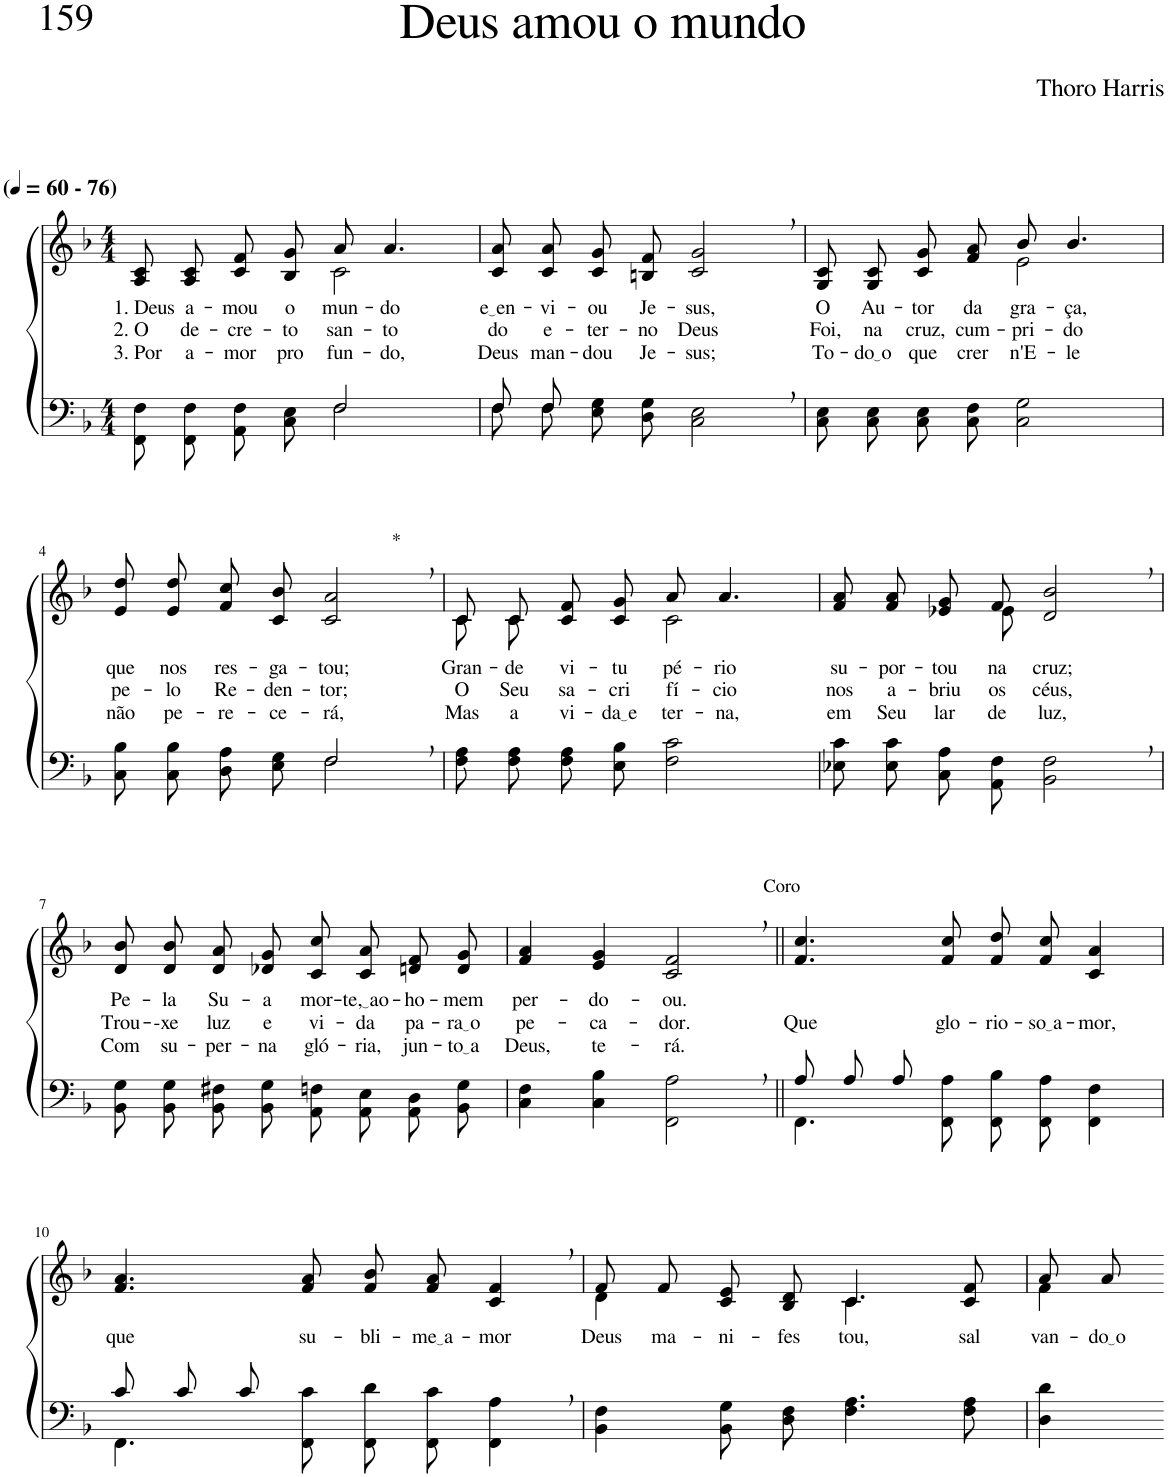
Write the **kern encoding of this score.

**kern	**kern	**text	**text	**text
*part2	*part1	*part1	*part1	*part1
*staff2	*staff1	*staff1	*staff1	*staff1
*I"Parte III e IV	*I"Parte I e II	*	*	*
*clefF4	*clefG2	*	*	*
*Trd-1c-2	*Trd-1c-2	*	*	*
*k[b-]	*k[b-]	*	*	*
*M4/4	*M4/4	*	*	*
*MM60	*MM60	*	*	*
=1	=1	=1	=1	=1
*^	*	*	*	*
!	!	!LO:TX:a:B:t=(	!	!	!
!	!	!LO:TX:a:B:t=- 76)	!	!	!
!	!	!	!LO:LY:b	!LO:LY:b	!LO:LY:b
*	*	*^	*	*	*
2ryy	8FF/ 8F/L	8A/ 8c/L	2ryy	1. Deus	2. O	3. Por
!	!	!	!	!LO:LY:b	!LO:LY:b	!LO:LY:b
.	8FF/ 8F/J	8A/ 8c/J	.	a-	de-	a-
!	!	!	!	!LO:LY:b	!LO:LY:b	!LO:LY:b
.	8AA/ 8F/L	8c/ 8f/L	.	-mou	-cre-	-mor
!	!	!	!	!LO:LY:b	!LO:LY:b	!LO:LY:b
.	8C/ 8E/J	8B-/ 8g/J	.	o	-to	pro-
!	!	!	!	!LO:LY:b	!LO:LY:b	!LO:LY:b
2F/	2F\	8a/	2c\	mun-	san-	-fun-
!	!	!	!	!LO:LY:b	!LO:LY:b	!LO:LY:b
.	.	4.a/	.	-do	-to	-do,
*	*	*v	*v	*	*	*
=2	=2	=2	=2	=2	=2
!	!	!	!LO:LY:b	!LO:LY:b	!LO:LY:b
8F/L	8F\L	8c/ 8a/L	e en	do	Deus
!	!	!	!LO:LY:b	!LO:LY:b	!LO:LY:b
8F/J	8F\J	8c/ 8a/J	-vi-	e-	man-
!	!	!	!LO:LY:b	!LO:LY:b	!LO:LY:b
2.ryy	8E\ 8G\L	8c/ 8g/L	-ou	-ter-	-dou
!	!	!	!LO:LY:b	!LO:LY:b	!LO:LY:b
.	8D\ 8G\J	8Bn/ 8f/J	Je-	-no	Je-
!	!	!	!LO:LY:b	!LO:LY:b	!LO:LY:b
.	2C\ 2E\	2c/, 2g/,	-sus,	Deus	-sus;
=3	=3	=3	=3	=3	=3
!	!	!	!LO:LY:b	!LO:LY:b	!LO:LY:b
*v	*v	*^	*	*	*
8C\ 8E\L	8G/ 8c/L	2ryy	O	Foi,	To-
!	!	!	!LO:LY:b	!LO:LY:b	!LO:LY:b
8C\ 8E\J	8G/ 8c/J	.	Au-	na	do o
!	!	!	!LO:LY:b	!LO:LY:b	!LO:LY:b
8C\ 8E\L	8c/ 8g/L	.	-tor	cruz,	que
!	!	!	!LO:LY:b	!LO:LY:b	!LO:LY:b
8C\ 8F\J	8f/ 8a/J	.	da	cum-	crer
!	!	!	!LO:LY:b	!LO:LY:b	!LO:LY:b
2C\ 2G\	8b-/	2e\	gra-	-pri-	n'E-
!	!	!	!LO:LY:b	!LO:LY:b	!LO:LY:b
.	4.b-/	.	-ça,	-do	-le
*	*v	*v	*	*	*
!!LO:LB:g=z
=4	=4	=4	=4	=4
*^	*	*	*	*
!	!	!	!LO:LY:b	!LO:LY:b	!LO:LY:b
2ryy	8C\ 8B-\L	8e/ 8dd/L	que	pe-	não
!	!	!	!LO:LY:b	!LO:LY:b	!LO:LY:b
.	8C\ 8B-\J	8e/ 8dd/J	nos	-lo	pe-
!	!	!	!LO:LY:b	!LO:LY:b	!LO:LY:b
.	8D\ 8A\L	8f/ 8cc/L	res-	Re-	-re-
!	!	!	!LO:LY:b	!LO:LY:b	!LO:LY:b
.	8E\ 8G\J	8c/ 8b-/J	-ga-	-den-	-ce-
!	!	!LO:TX:a:t=*	!	!	!
!	!	!	!LO:LY:b	!LO:LY:b	!LO:LY:b
2F,/	2F\	2c/, 2a/,	-tou;	-tor;	-rá,
=5	=5	=5	=5	=5	=5
*	*	*^	*	*	*
!	!	!	!	!LO:LY:b	!LO:LY:b	!LO:LY:b
*v	*v	*	*	*	*	*
8F\ 8A\L	8c/L	8c\L	Gran-	O	Mas
!	!	!	!LO:LY:b	!LO:LY:b	!LO:LY:b
8F\ 8A\J	8c/J	8c\J	-de	Seu	a
!	!	!	!LO:LY:b	!LO:LY:b	!LO:LY:b
8F\ 8A\L	8c/ 8f/L	4ryy	vi-	sa-	vi-
!	!	!	!LO:LY:b	!LO:LY:b	!LO:LY:b
8E\ 8B-\J	8c/ 8g/J	.	-tu-	-cri-	da e
!	!	!	!LO:LY:b	!LO:LY:b	!LO:LY:b
2F\ 2c\	8a/	2c\	-pé-	-fí-	-ter-
!	!	!	!LO:LY:b	!LO:LY:b	!LO:LY:b
.	4.a/	.	-rio	-cio	-na,
=6	=6	=6	=6	=6	=6
!	!	!	!LO:LY:b	!LO:LY:b	!LO:LY:b
8E-X\ 8c\L	8f/ 8a/L	4.ryy	su-	nos	em
!	!	!	!LO:LY:b	!LO:LY:b	!LO:LY:b
8E-\ 8c\J	8f/ 8a/J	.	-por-	a-	Seu
!	!	!	!LO:LY:b	!LO:LY:b	!LO:LY:b
8C\ 8A\L	8e-X/ 8g/L	.	-tou	-briu	lar
!	!	!	!LO:LY:b	!LO:LY:b	!LO:LY:b
8AA\ 8F\J	8f/J	8e-\	na	os	de
!	!	!	!LO:LY:b	!LO:LY:b	!LO:LY:b
2BB-\, 2F\,	2d/, 2b-/,	2ryy	cruz;	céus,	luz,
!!LO:LB:g=z
=7	=7	=7	=7	=7	=7
!	!	!	!LO:LY:b	!LO:LY:b	!LO:LY:b
*	*v	*v	*	*	*
8BB-\ 8G\L	8d/ 8b-/L	Pe-	Trou-	Com
!	!	!LO:LY:b	!LO:LY:b	!LO:LY:b
8BB-\ 8G\J	8d/ 8b-/J	-la	--xe	su-
!	!	!LO:LY:b	!LO:LY:b	!LO:LY:b
8BB-\ 8F#X\L	8d/ 8a/L	Su-	luz	-per-
!	!	!LO:LY:b	!LO:LY:b	!LO:LY:b
8BB-\ 8G\J	8d-X/ 8g/J	-a	e	-na
!	!	!LO:LY:b	!LO:LY:b	!LO:LY:b
8AA/ 8Fn/L	8c/ 8cc/L	mor-	vi-	gló-
!	!	!LO:LY:b	!LO:LY:b	!LO:LY:b
8AA/ 8E/J	8c/ 8a/J	te, ao	-da	-ria,
!	!	!LO:LY:b	!LO:LY:b	!LO:LY:b
8AA\ 8D\L	8dn/ 8f/L	-ho-	pa-	jun-
!	!	!LO:LY:b	!LO:LY:b	!LO:LY:b
8BB-\ 8G\J	8d/ 8g/J	-mem	ra o	to a
=8	=8	=8	=8	=8
!	!	!LO:LY:b	!LO:LY:b	!LO:LY:b
4C\ 4F\	4f/ 4a/	per-	pe-	Deus,
!	!	!LO:LY:b	!LO:LY:b	!LO:LY:b
4C\ 4B-\	4e/ 4g/	-do-	-ca-	te-
!	!LO:TX:a:t=Coro	!	!	!
!	!	!LO:LY:b	!LO:LY:b	!LO:LY:b
2FF\, 2A\,	2c/, 2f/,	-ou.	-dor.	-rá.
=9||	=9||	=9||	=9||	=9||
*^	*	*	*	*
!	!	!	!	!LO:LY:b	!
8A/L	4.FF\	4.f/ 4.cc/	.	Que	.
8A/J	.	.	.	.	.
8A/	.	.	.	.	.
!	!	!	!	!LO:LY:b	!
8ryy	8FF\ 8A\	8f/ 8cc/	.	glo-	.
!	!	!	!	!LO:LY:b	!
2ryy	8FF/ 8B-/L	8f/ 8dd/L	.	-rio-	.
!	!	!	!	!LO:LY:b	!
.	8FF/ 8A/J	8f/ 8cc/J	.	so a	.
!	!	!	!	!LO:LY:b	!
.	4FF\ 4F\	4c/ 4a/	.	-mor,	.
!!LO:LB:g=z
=10	=10	=10	=10	=10	=10
!	!	!	!LO:LY:b	!	!
8c/L	4.FF\	4.f/ 4.a/	que	.	.
8c/J	.	.	.	.	.
8c/	.	.	.	.	.
!	!	!	!LO:LY:b	!	!
8ryy	8FF\ 8c\	8f/ 8a/	su-	.	.
!	!	!	!LO:LY:b	!	!
2ryy	8FF\ 8d\L	8f/ 8b-/L	-bli-	.	.
!	!	!	!LO:LY:b	!	!
.	8FF\ 8c\J	8f/ 8a/J	me a	.	.
!	!	!	!LO:LY:b	!	!
.	4FF\ 4A\	4c/, 4f/,	-mor	.	.
=11	=11	=11	=11	=11	=11
*	*	*^	*	*	*
!	!	!	!	!LO:LY:b	!	!
*v	*v	*	*	*	*	*
4BB-\ 4F\	8f/L	4d\	Deus	.	.
!	!	!	!LO:LY:b	!	!
.	8f/J	.	ma-	.	.
!	!	!	!LO:LY:b	!	!
8BB-\ 8G\L	8c/ 8e/L	4ryy	-ni-	.	.
!	!	!	!LO:LY:b	!	!
8D\ 8F\J	8B-/ 8d/J	.	-fes-	.	.
!	!	!	!LO:LY:b	!	!
4.F\ 4.A\	4.c/	4.c\	-tou,	.	.
!	!	!	!LO:LY:b	!	!
8F\ 8A\	8c/ 8f/	8ryy	sal-	.	.
=12	=12	=12	=12	=12	=12
!	!	!	!LO:LY:b	!	!
4D\ 4d\	8a/L	4f\	-van-	.	.
!	!	!	!LO:LY:b	!	!
.	8a/J	.	do o	.	.
*	*v	*v	*	*	*
=-	=-	=-	=-	=-
*-	*-	*-	*-	*-
